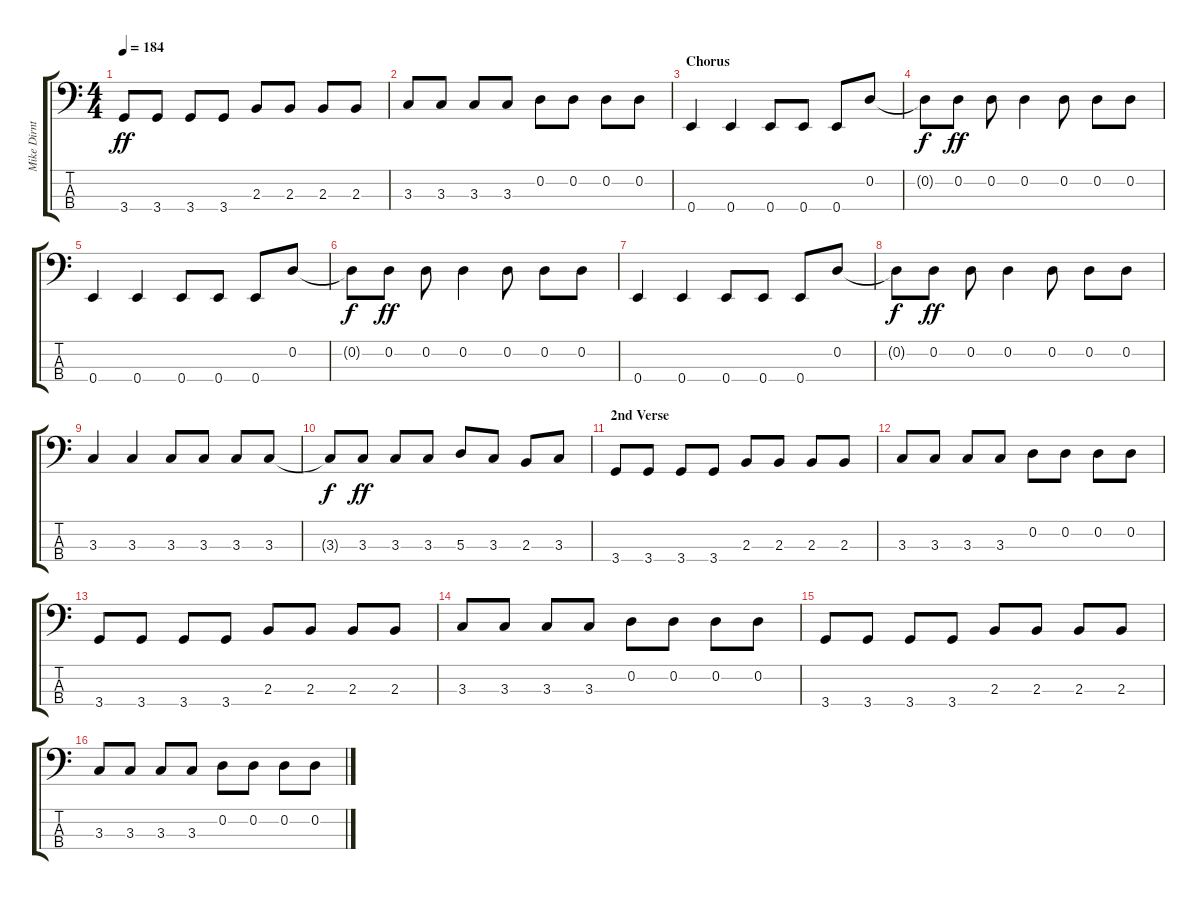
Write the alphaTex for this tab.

\track ("Mike Dirnt (Bass)" "Mike Dirnt") {instrument electricbasspick}
\staff {score tabs}
\tuning (G2 D2 A1 E1) {hide}
\ts (4 4)
\tempo 184
\clef f4
\ks c
3.4.8{dy ff} 3.4.8 3.4.8 3.4.8 2.3.8 2.3.8 2.3.8 2.3.8 |
3.3.8 3.3.8 3.3.8 3.3.8 0.2.8 0.2.8 0.2.8 0.2.8 |
\section ("" "Chorus")
0.4.4 0.4.4 0.4.8 0.4.8 0.4.8 0.2.8 |
0.2{t}.8{dy f} 0.2.8{dy ff} 0.2.8 0.2.4 0.2.8 0.2.8 0.2.8 |
0.4.4 0.4.4 0.4.8 0.4.8 0.4.8 0.2.8 |
0.2{t}.8{dy f} 0.2.8{dy ff} 0.2.8 0.2.4 0.2.8 0.2.8 0.2.8 |
0.4.4 0.4.4 0.4.8 0.4.8 0.4.8 0.2.8 |
0.2{t}.8{dy f} 0.2.8{dy ff} 0.2.8 0.2.4 0.2.8 0.2.8 0.2.8 |
3.3.4 3.3.4 3.3.8 3.3.8 3.3.8 3.3.8 |
3.3{t}.8{dy f} 3.3.8{dy ff} 3.3.8 3.3.8 5.3.8 3.3.8 2.3.8 3.3.8 |
\section ("" "2nd Verse")
3.4.8 3.4.8 3.4.8 3.4.8 2.3.8 2.3.8 2.3.8 2.3.8 |
3.3.8 3.3.8 3.3.8 3.3.8 0.2.8 0.2.8 0.2.8 0.2.8 |
3.4.8 3.4.8 3.4.8 3.4.8 2.3.8 2.3.8 2.3.8 2.3.8 |
3.3.8 3.3.8 3.3.8 3.3.8 0.2.8 0.2.8 0.2.8 0.2.8 |
3.4.8 3.4.8 3.4.8 3.4.8 2.3.8 2.3.8 2.3.8 2.3.8 |
3.3.8 3.3.8 3.3.8 3.3.8 0.2.8 0.2.8 0.2.8 0.2.8
